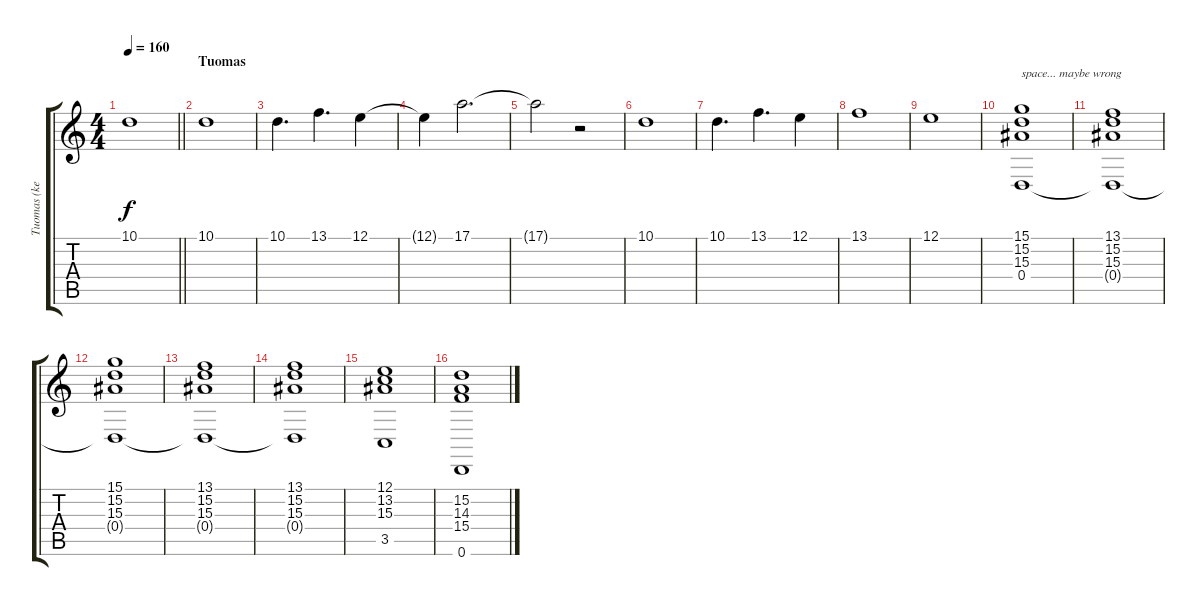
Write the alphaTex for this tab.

\track ("Tuomas (keyboards)" "Tuomas (ke") {instrument stringensemble1}
\staff {score tabs}
\tuning (E4 B3 G3 D3 A2 D2) {hide}
\ts (4 4)
\tempo 160
\clef g2
\barLineRight lightlight
\ks c
10.1{t}.1{dy f} |
\section ("" "Tuomas")
10.1.1{instrument lead2sawtooth} |
10.1.4{d} 13.1.4{d} 12.1.4 |
12.1{t}.4 17.1.2{d} |
17.1{t}.2 r.2 |
10.1.1 |
10.1.4{d} 13.1.4{d} 12.1.4 |
13.1.1 |
12.1.1 |
(15.1 15.2 15.3 0.4).1{txt "space... maybe wrong" instrument stringensemble1} |
(13.1 15.2 15.3 0.4{t}).1 |
(15.1 15.2 15.3 0.4{t}).1 |
(13.1 15.2 15.3 0.4{t}).1 |
(13.1 15.2 15.3 0.4{t}).1 |
(12.1 13.2 15.3 3.5).1 |
(15.2 14.3 15.4 0.6).1
